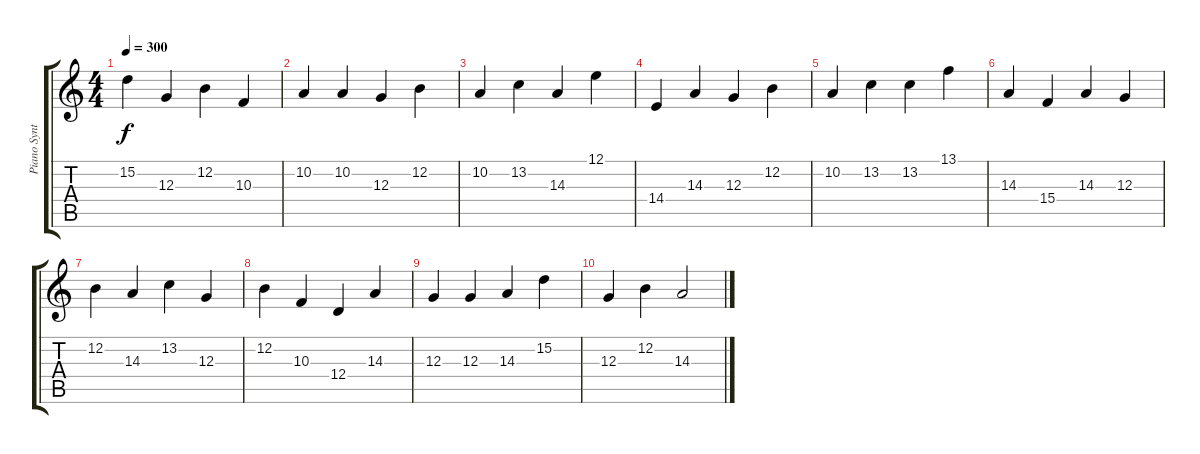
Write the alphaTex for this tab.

\track ("Piano Synth" "Piano Synt") {instrument brightacousticpiano}
\staff {score tabs}
\tuning (E4 B3 G3 D3 A2 E2) {hide}
\ts (4 4)
\tempo 300
\clef g2
\ks c
15.2.4{dy f} 12.3.4 12.2.4 10.3.4 |
10.2.4 10.2.4 12.3.4 12.2.4 |
10.2.4 13.2.4 14.3.4 12.1.4 |
14.4.4 14.3.4 12.3.4 12.2.4 |
10.2.4 13.2.4 13.2.4 13.1.4 |
14.3.4 15.4.4 14.3.4 12.3.4 |
12.2.4 14.3.4 13.2.4 12.3.4 |
12.2.4 10.3.4 12.4.4 14.3.4 |
12.3.4 12.3.4 14.3.4 15.2.4 |
12.3.4 12.2.4 14.3.2
